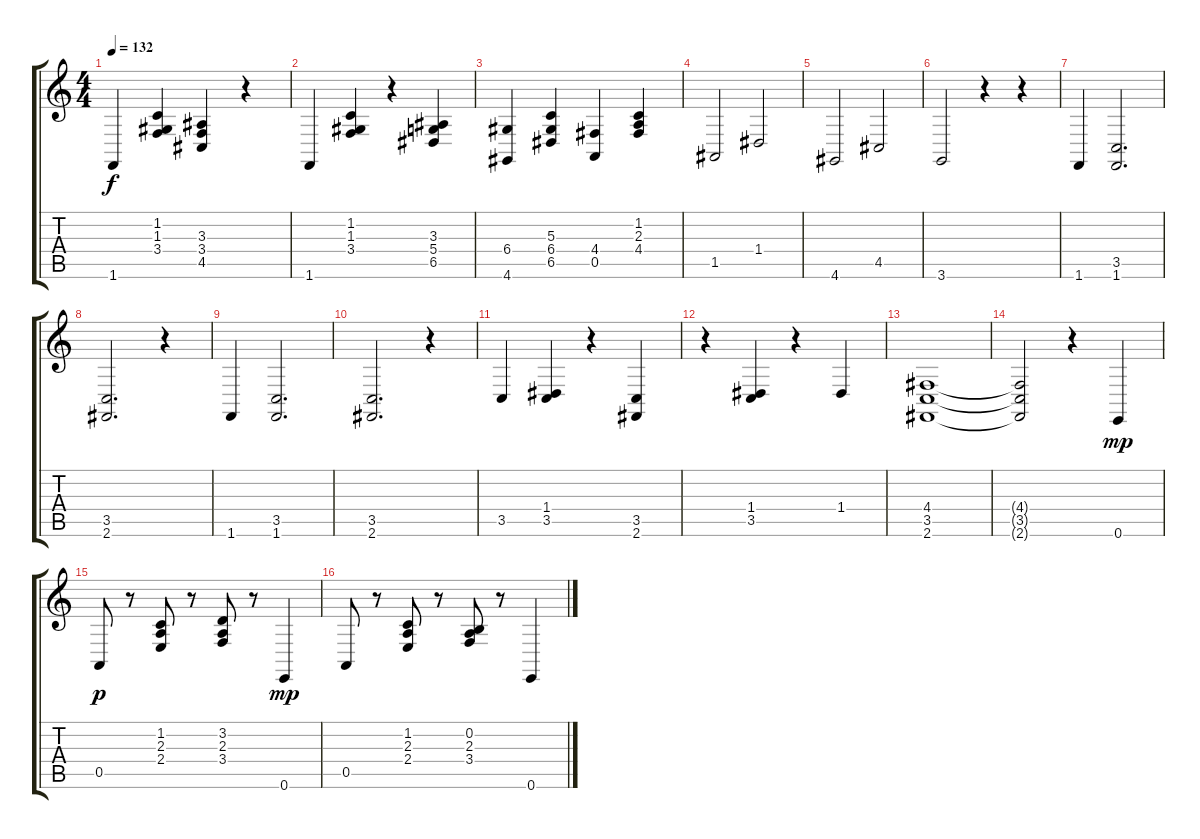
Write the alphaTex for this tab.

\track "" {instrument stringensemble1}
\staff {score tabs}
\tuning (E4 B3 G3 D3 A2 E2) {hide}
\ts (4 4)
\tempo 132
\clef g2
\ks c
1.6.4{dy f} (1.2 1.3 3.4).4 (3.3 3.4 4.5).4 r.4 |
1.6.4 (1.2 1.3 3.4).4 r.4 (3.3 5.4 6.5).4 |
(6.4 4.6).4 (5.3 6.4 6.5).4 (4.4 0.5).4 (1.2 2.3 4.4).4 |
1.5.2 1.4.2 |
4.6.2 4.5.2 |
3.6.2 r.4 r.4 |
1.6.4 (3.5 1.6).2{d} |
(3.5 2.6).2{d} r.4 |
1.6.4 (3.5 1.6).2{d} |
(3.5 2.6).2{d} r.4 |
3.5.4 (1.4 3.5).4 r.4 (3.5 2.6).4 |
r.4 (1.4 3.5).4 r.4 1.4.4 |
(4.4 3.5 2.6).1 |
(4.4{t} 3.5{t} 2.6{t}).2 r.4 0.6.4{dy mp} |
0.5.8{dy p} r.8 (1.2 2.3 2.4).8 r.8 (3.2 2.3 3.4).8 r.8 0.6.4{dy mp} |
0.5.8 r.8 (1.2 2.3 2.4).8 r.8 (0.2 2.3 3.4).8 r.8 0.6.4
